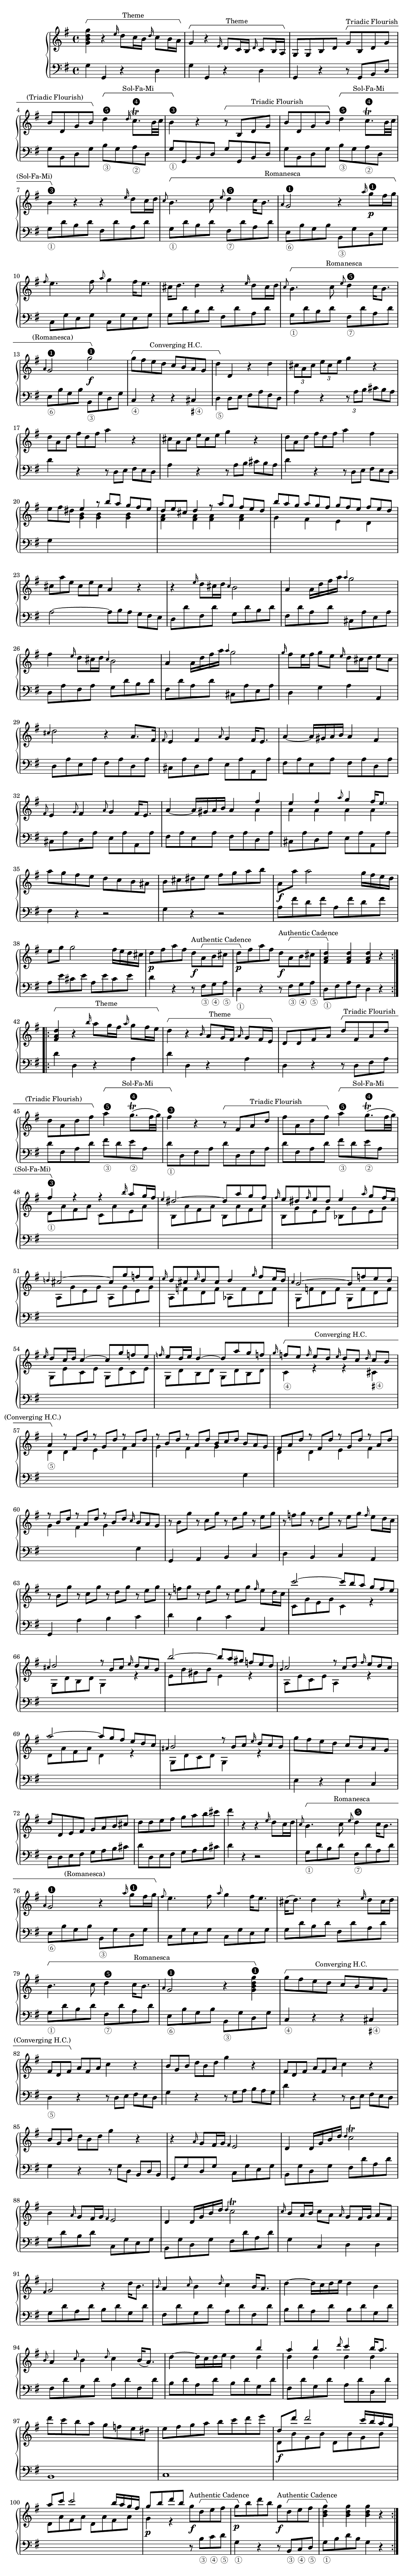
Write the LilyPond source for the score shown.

\version "2.24.0"
\include "../../stylesheets/annotation.ly"
\include "../../stylesheets/score.ly"
\include "../../stylesheets/typography.ly"

piece = "Allegro"

global = {
  \time 4/4
  \key g \major
}

upVoice = \new Voice {
  \relative c' {
    \repeat volta 2 {
      \clef "treble"
      <g'' d b g>4 \theme r \grace e16 d8 c16 b \grace d16 c8 b16 a \stopGroup |
      g4 \theme r \grace e16 d8 c16 b \grace d16 c8 b16 a \stopGroup |
      g8 g b d g \triadicFlourish b, d g |
      b8 d, g b \stopGroup d4 \solfami \mso \grace d16 \lowerTrill c8. \mfa \trill b32 c |
      b4 \mmi \stopGroup r r8 \triadicFlourish b, d g |
      b8 d, g b \stopGroup d4 \solfami \mso \lowerTrill c8. \mfa \trill b32 c |
      b4 \mmi \stopGroup r r \grace e16 d8 c16 d |
      \grace c8 b4. \romanesca c8 \grace e8 d4 \mso c16 b8. |
      \grace a4 g2 \mdo r4 \grace a'16 g8 \mdo \p fis16 g \stopGroup |
      \grace fis8 e4. fis8 \grace a8 g4 fis16 e8. |
      cis16 d8. d4 r \grace e16 d8 cis16 d |
      \grace c8 b4. \romanesca c8 \grace e8 d4 \mso c16 b8. |
      \grace a4 g2 \mdo g' \mdo \stopGroup \f |
      g8 \converginghc fis e d c b a g |
      d'4 \stopGroup d, r d' |
      \tuplet 3/2 4 { cis8 a cis e cis e } g4 r |
      \omit TupletNumber \tuplet 3/2 4 { d8 a d fis d fis } a4 r |
      \tuplet 3/2 4 { cis,8 a cis e cis e } g4 r |
      \tuplet 3/2 4 { d8 a d fis d fis } a4 fis |
      \tuplet 3/2 { e8 fis dis } \voiceOne e4 \override TupletBracket.bracket-visibility = ##f \tuplet 3/2 4 { r8 b' a g fis e } |
      \tuplet 3/2 { d e cis } d4 \tuplet 3/2 4 { r8 a' g fis e d } |
      \tuplet 3/2 4 { b'8 a g a g fis g fis e fis e d } \oneVoice |
      \tuplet 3/2 4 { cis8 a' e cis e cis } a4 r |
      r4 \grace e'16 d8 cis16 d \grace cis4 b2 |
      a4 a16 d fis a \grace a4 g2 |
      fis4 \grace e16 d8 cis16 d \grace cis4 b2 |
      a4 a16 d fis a \grace a4 g2 |
      \grace g16 fis8 e16 fis g8 e \grace e16 d8 cis16 d e8 cis |
      \grace cis4 d2 r4 a8. fis16 |
      \grace fis8 e4 fis \grace a8 g4 fis16 e8. |
      a4 ~ 16 gis a b a4 fis |
      \grace fis8 e4 \grace g8 fis4 \grace a8 g4 fis16 e8. |
      a4 ~ 16 gis a b a4 << { fis' } \\ { a, } >> |
      << { e'4 fis \grace a8 g4 fis16 e8. } \\ { a,4 a a a } >> |
      a'8 g fis e d c b ais |
      b8 cis dis e fis g a b |
      a,8 \f a' a2 g16 fis e d |
      e8 g g2 fis16 e d cis |
      d8 \p fis a fis d \f a \authenticCadence b cis |
      d8 \stopGroup \p fis a fis d \f a \authenticCadence b cis |
      <d a fis>4 \stopGroup <d a fis> <d a fis> r |
    }
    \break
    \repeat volta 2 {
      <d a fis>4 \theme r \grace b'16 a8 g16 fis \grace a16 g8 fis16 e \stopGroup |
      d4 \theme r \grace b16 a8 g16 fis \grace a16 g8 fis16 e \stopGroup |
      d8 d fis a d \triadicFlourish fis, a d |
      d8 a d fis \stopGroup a4 \solfami \mso \lowerTrill g8. \mfa \trill ( fis32 g ) |
      fis4 \mmi \stopGroup r r8 \triadicFlourish fis,8 a d |
      fis8 a, d fis \stopGroup a4 \solfami \mso \lowerTrill g8. \mfa \trill ( fis32 g ) |
      \voiceOne fis4 \mmi \stopGroup r r \grace b16 a8 g16 fis |
      \grace e4 dis2 ~ 8 a' g fis |
      \grace fis16 e8 dis \grace fis16 e8 dis e4 \grace a16 g8 fis16 e |
      \grace d!4 cis2 ~ 8 g' f e |
      \grace e16 d8 cis \grace e16 d8 cis d4 \grace g16 fis8 e16 d |
      \grace c4 b2 ~ 8 f' e d |
      \grace e16 d8 c16 d c4 ~ 8 g' f e |
      \grace f16 e8 d16 e d4 ~ 8 a' g f! |
      \grace g16 f8 \converginghc [ e ] \grace f16 e8 [ d ] \grace e16 d8 [ c ] \grace d16 c8 [ b ] |
      a4 \stopGroup \tuplet 3/2 4 { r8 fis d' r g, d' r a d } |
      \tuplet 3/2 4 { r8 b d r a d b c d b a g } |
      \tuplet 3/2 4 { fis8 a d r fis, d' r g, d' r a d } |
      \tuplet 3/2 4 { r8 b d r a d r b d \oneVoice } \grace c16 \tuplet 3/2 { b8 a g } |
      \tuplet 3/2 4 { r8 b g' r c, g' r d g r e g } |
      \tuplet 3/2 4 { r8 f g r d g r e g } \grace f16 e8 d16 c |
      \tuplet 3/2 4 { r8 b g' r c, g' r d g r e g } |
      \tuplet 3/2 4 { r8 f g r d g r e g } \grace f16 e8 d16 c |
      \voiceOne c'2 ~ \tuplet 3/2 4 { c8 b a g fis e } |
      \grace cis4 d2 \tuplet 3/2 { r8 b cis } \grace e16 \tuplet 3/2 { d8 cis b } |
      b'2 ~ \tuplet 3/2 4 { b8 a gis f e d } |
      \grace b4 c2 \tuplet 3/2 { r8 c d } \grace fis16 \tuplet 3/2 { e8 d c } |
      a'2 ~ \tuplet 3/2 4 { a8 g fis e d c } |
      \grace ais4 b2 \tuplet 3/2 { r8 b c } \grace e16 \tuplet 3/2 { d8 c b } \oneVoice |
      g'8 fis e d c b a g |
      d'8 d, e fis g a b cis |
      d8 d e fis g a b cis |
      d4 r r \grace e,16 d8 c16 d |
      \grace c8 b4. \romanesca c8 \grace e8 d4 \mso c16 b8. |
      \grace a4 g2 \mdo r4 \grace a'16 g8 \mdo fis16 g \stopGroup |
      \grace fis8 e4. fis8 \grace a8 g4 fis16 e8. |
      cis16 ( d8. ) d4 r \grace e16 d8 cis16 d |
      b4. \romanesca c8 d4 \mso c16 b8. |
      \grace a4 g2 \mdo r4 <g' d b g> \mdo \stopGroup |
      g8 \converginghc fis e d c b a g |
      \tuplet 3/2 4 { fis8 d fis \stopGroup a fis a } c4 r |
      \tuplet 3/2 4 { b8 g b d b d } g4 r |
      \tuplet 3/2 4 { fis,8 d fis a fis a } c4 r |
      \tuplet 3/2 4 { b8 g b d b d } g4 r |
      r4 \grace a,16 g8 fis16 g \grace fis4 e2 |
      d4 d16 g b d \grace d4 c2 \trill |
      b4 \grace a16 g8 fis16 g \grace fis4 e2 |
      d4 d16 g b d \grace d4 c2 \trill |
      \grace c16 b8 a16 b c8 a \grace a16 g8 fis16 g a8 fis |
      \grace fis4 g2 r4 d'16 b8. |
      \grace b8 a4 \grace c8 b4 \grace d8 c4 b16 a8. |
      d4 ~ 16 c d e d4 b |
      \grace b8 a4 \grace c8 b4 \grace d8 c4 b16 ( a8. ) |
      d4 ~ 16 c d e d4 << { b' } \\ { d, } >> |
      << { a'4 b \grace d8 c4 b16 a8. } \\ { d,4 d d d } >> |
      d'8 c b a g f e dis |
      e8 fis g a b c d e |
      \voiceOne d,8 \f d' d2 c16 b a g |
      a8 c c2 b16 a g fis |
      g8 \p b d b \oneVoice g \f d \authenticCadence e fis |
      g8 \stopGroup \p b d b g \f d \authenticCadence e fis |
      <g d b>4 \stopGroup <g d b> <g d b> r |
    }
  }
}

downVoice = \new Voice {
  \relative c {
    \repeat volta 2 {
      \clef "bass"
      g'4 g, r d' |
      g4 g, r d' |
      g,4 r r8 g b d |
      g8 b, d g b \bmi g a \bre d, |
      g8 \bdo g, b d g g, b d |
      g8 b, d g b \bmi g a \bre d, |
      g8 \bdo d' b d fis, d' a d |
      g,8 \bdo d' b d fis, \bti d' a d |
      e,8 \bla b' g b b, \bmi g' d g |
      c,8 g' e g c, g' e g |
      g8 d' b d fis, d' a d |
      g,8 \bdo d' b d fis, \bti d' a d |
      e, \bla b' g b b, \bmi g' d g |
      c,4 \bfa r r cis \bfais |
      d4 \bso d8 e fis a fis d |
      a'4 \override TupletBracket.bracket-visibility = ##f r \tuplet 3/2 { r8 a b } \omit TupletNumber \tuplet 3/2 { cis b a } |
      d4 r \tuplet 3/2 4 { r8 d, e fis e d } |
      a'4 r \tuplet 3/2 4 { r8 a b cis b a } |
      d4 r \tuplet 3/2 4 { r8 d, e fis e d } |
      g4 \change Staff = "up" \voiceTwo <b' g> <b g> <b g> |
      <a fis>4 <a fis> <a fis> <a fis> |
      g4 fis e d \change Staff = "down" \oneVoice |
      a2 ~ \tuplet 3/2 4 { a8 b a g fis e } |
      d8 d' fis, d' g, d' b d |
      fis,8 d' a d cis, a' e a |
      d,8 a' fis a g d' b d |
      fis,8 d' a d cis, a' e a |
      d,4 g a a, |
      d8 a' e a fis a d, a' |
      cis,8 a' d, a' e a a, a' |
      fis8 a e a fis a d, a' |
      cis,8 a' d, a' e a a, a' |
      fis8 a e a fis a d, a' |
      cis,8 a' d, a' e a a, a' |
      fis4 r r2 |
      g4 r r2 |
      a8 fis' d fis a, fis' d fis |
      a,8 e' cis e a, e' cis e |
      d4 r r8 fis, \bmi g \bfa a \bso |
      d,4 \bdo r r8 fis \bmi g \bfa a \bso |
      d,8 \bdo fis a fis d4 r |
    }
    \break
    \repeat volta 2 {
      d'4 d, r a' |
      d4 d, r a' |
      d,4 r r8 d8 fis a |
      d8 fis, a d fis \bmi d e \bre a, |
      d8 \bdo d, fis a d d, fis a |
      d8 fis, a d fis \bmi d e \bre a, |
      \change Staff = "up" \voiceTwo d8 \bdo a' fis a c, a' e a |
      b,8 a' fis a b, a' fis a |
      b,8 g' e g bes, g' e g |
      a,8 g' e g a, g' e g |
      a,8 f' d f as, f' d f |
      g,8 f' d f g, f' d f |
      g,8 e' c e g, e' c e |
      g,8 d' b d g, d' b d |
      c4 \bfa r r cis \bfais |
      d4 \bso d e fis |
      g4 fis g \change Staff = "down" g, |
      \change Staff = "up" d'4 d e fis |
      g4 fis g \change Staff = "down" \oneVoice g, |
      g,4 a b c |
      d4 b c a |
      g4 a' b c |
      d4 b c c, |
      \change Staff = "up" \voiceTwo c'8 g' e g c,4 r |
      g8 d' b d g,4 r |
      e'8 b' gis b e,4 r |
      a,8 e' c e a,4 r |
      d8 a' fis a d,4 r |
      g,8 d' c d g,4 r |
      \change Staff = "down" \oneVoice e4 r e c |
      d8 d e fis g a b cis |
      d8 d, e fis g a b cis |
      d4 r r2 |
      g,8 \bdo d' b d fis, \bti d' a d |
      e,8 \bla b' g b b, \bmi g' d g |
      c,8 g' e g c, g' e g |
      g8 d' b d fis, d' a d |
      g,8 \bdo d' b d fis, \bti d' a d |
      e,8 \bla b' g b b, \bmi g' d g |
      c,4 \bfa r r cis \bfais |
      d4 \bso r \tuplet 3/2 4 { r8 d e fis e d } |
      g4 r \tuplet 3/2 4 { r8 g a b a g } |
      d'4 r \tuplet 3/2 4 { r8 d, e fis e d } |
      g4 r \tuplet 3/2 4 { r8 g d b d b } |
      g8 g' d g c, g' e g |
      b,8 g' d g fis d' a d |
      g,8 d' b d c, g' e g |
      b,8 g' d g fis d' a d |
      g,4 c, d d |
      g8 d' a d b d g, d' |
      fis,8 d' g, d' a d fis, d' |
      b8 d a d b d g, d' |
      fis,8 d' g, d' a d fis, d' |
      b8 d a d b d g, d' fis, d' g, d' a d d, d' |
      b,1 |
      c1 |
      \change Staff = "up" \voiceTwo d'8 b' g b d, b' g b |
      d,8 a' fis a d, a' fis a |
      g4 r \change Staff = "down" \oneVoice r8 b, \bmi c \bfa d \bso |
      g,4 \bdo r r8 b, \bmi c \bfa d \bso |
      g8 \bdo b d b g4 r |
    }
  }
}

\score {
  \new PianoStaff <<
    \new Staff = "up" << \global \upVoice >>
    \new Staff = "down" << \global \downVoice >>
  >>
}
